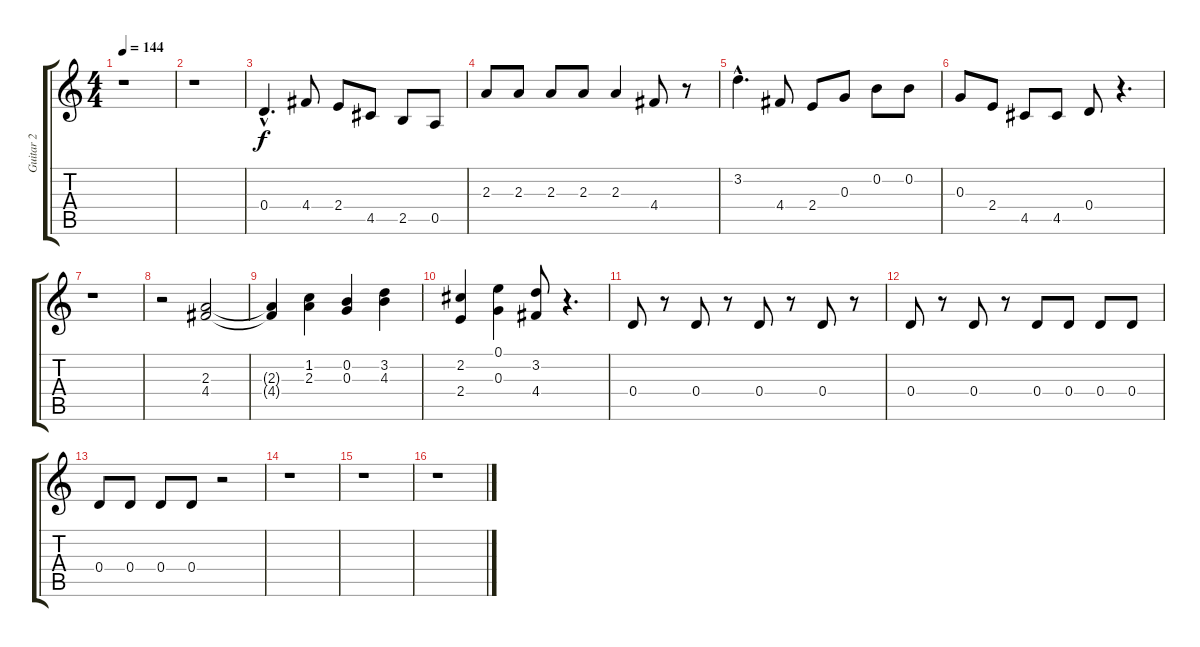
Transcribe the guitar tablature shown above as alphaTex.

\track ("Guitar 2" "Guitar 2") {instrument acousticguitarnylon}
\staff {score tabs}
\tuning (E4 B3 G3 D3 A2 E2) {hide}
\ts (4 4)
\tempo 144
\clef g2
\ks c
r.1{dy f} |
r.1 |
0.4{hac}.4{d} 4.4.8 2.4.8 4.5.8 2.5.8 0.5.8 |
2.3.8 2.3.8 2.3.8 2.3.8 2.3.4 4.4.8 r.8 |
3.2{hac}.4{d} 4.4.8 2.4.8 0.3.8 0.2.8 0.2.8 |
0.3.8 2.4.8 4.5.8 4.5.8 0.4.8 r.4{d} |
r.1 |
r.2 (2.3 4.4).2 |
(2.3{t} 4.4{t}).4 (1.2 2.3).4 (0.2 0.3).4 (3.2 4.3).4 |
(2.2 2.4).4 (0.1 0.3).4 (3.2 4.4).8 r.4{d} |
0.4.8 r.8 0.4.8 r.8 0.4.8 r.8 0.4.8 r.8 |
0.4.8 r.8 0.4.8 r.8 0.4.8 0.4.8 0.4.8 0.4.8 |
0.4.8 0.4.8 0.4.8 0.4.8 r.2 |
r.1 |
r.1 |
r.1
